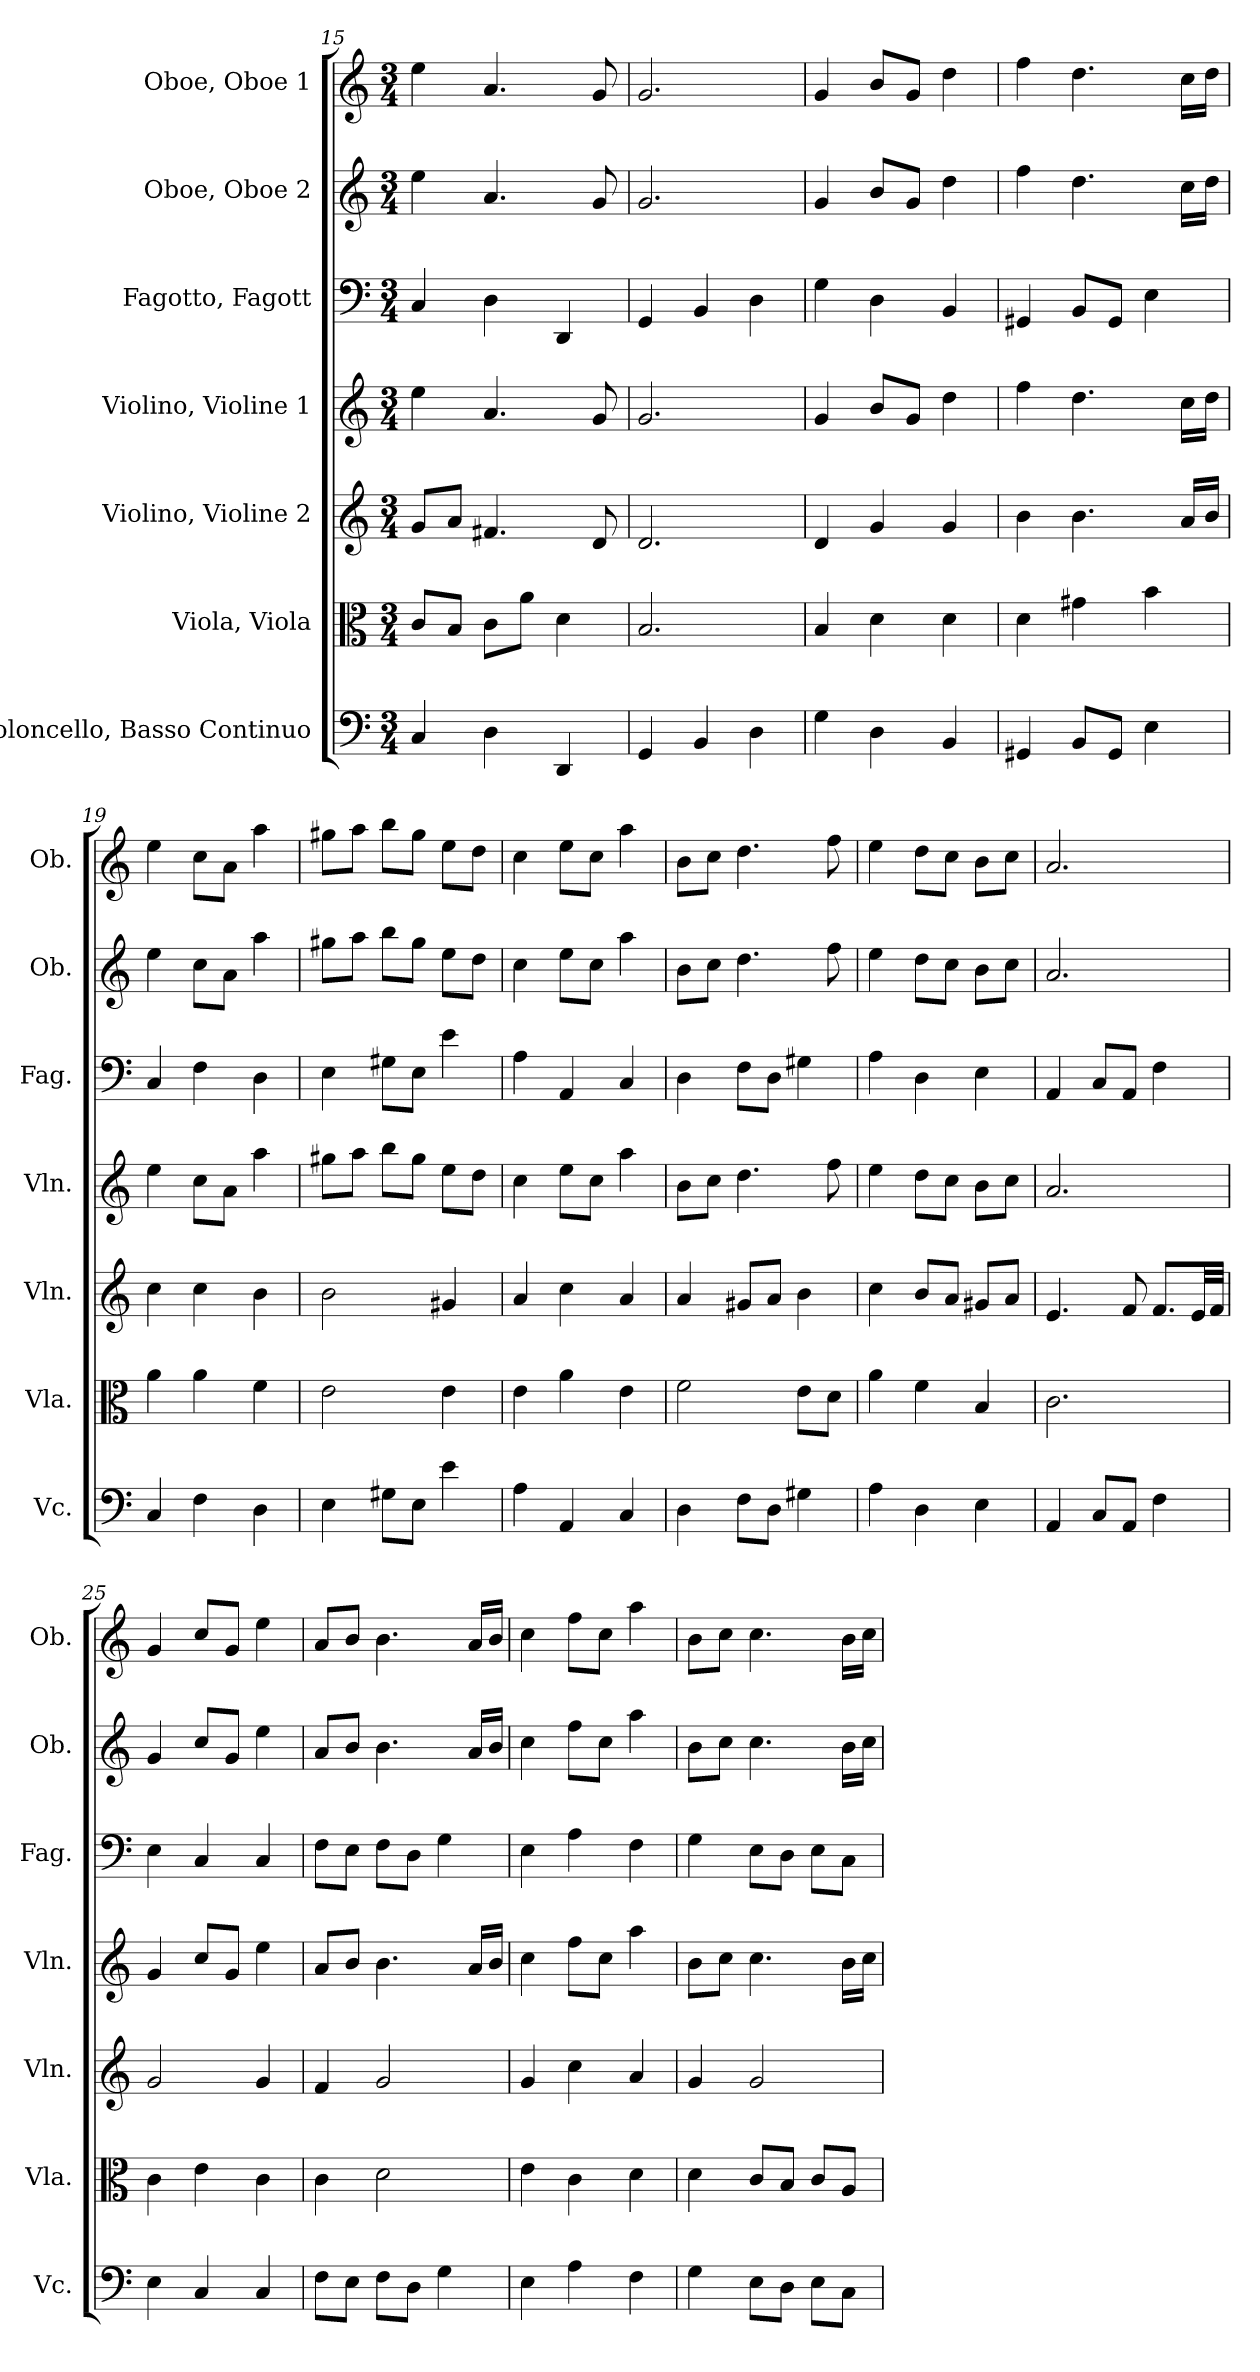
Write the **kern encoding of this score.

**kern	**kern	**kern	**kern	**kern	**kern	**kern
*part7	*part6	*part5	*part4	*part3	*part2	*part1
*staff7	*staff6	*staff5	*staff4	*staff3	*staff2	*staff1
*I"Violoncello, Basso Continuo	*I"Viola, Viola	*I"Violino, Violine 2	*I"Violino, Violine 1	*I"Fagotto, Fagott	*I"Oboe, Oboe 2	*I"Oboe, Oboe 1
*I'Vc.	*I'Vla.	*I'Vln.	*I'Vln.	*I'Fag.	*I'Ob.	*I'Ob.
*clefF4	*clefC3	*clefG2	*clefG2	*clefF4	*clefG2	*clefG2
*k[]	*k[]	*k[]	*k[]	*k[]	*k[]	*k[]
*M3/4	*M3/4	*M3/4	*M3/4	*M3/4	*M3/4	*M3/4
=15	=15	=15	=15	=15	=15	=15
4C/	8c/L	8g/L	4ee\	4C/	4ee\	4ee\
.	8B/J	8a/J	.	.	.	.
4D\	8c\L	4.f#X/	4.a/	4D\	4.a/	4.a/
.	8a\J	.	.	.	.	.
4DD/	4d\	.	.	4DD/	.	.
.	.	8d/	8g/	.	8g/	8g/
=16	=16	=16	=16	=16	=16	=16
4GG/	2.B/	2.d/	2.g/	4GG/	2.g/	2.g/
4BB/	.	.	.	4BB/	.	.
4D\	.	.	.	4D\	.	.
!!LO:PB:g=z
=17	=17	=17	=17	=17	=17	=17
4G\	4B/	4d/	4g/	4G\	4g/	4g/
4D\	4d\	4g/	8b/L	4D\	8b/L	8b/L
.	.	.	8g/J	.	8g/J	8g/J
4BB/	4d\	4g/	4dd\	4BB/	4dd\	4dd\
=18	=18	=18	=18	=18	=18	=18
4GG#X/	4d\	4b\	4ff\	4GG#X/	4ff\	4ff\
8BB/L	4g#X\	4.b\	4.dd\	8BB/L	4.dd\	4.dd\
8GG#/J	.	.	.	8GG#/J	.	.
4E\	4b\	.	.	4E\	.	.
.	.	16a/LL	16cc\LL	.	16cc\LL	16cc\LL
.	.	16b/JJ	16dd\JJ	.	16dd\JJ	16dd\JJ
=19	=19	=19	=19	=19	=19	=19
4C/	4a\	4cc\	4ee\	4C/	4ee\	4ee\
4F\	4a\	4cc\	8cc\L	4F\	8cc\L	8cc\L
.	.	.	8a\J	.	8a\J	8a\J
4D\	4f\	4b\	4aa\	4D\	4aa\	4aa\
=20	=20	=20	=20	=20	=20	=20
4E\	2e\	2b\	8gg#X\L	4E\	8gg#X\L	8gg#X\L
.	.	.	8aa\J	.	8aa\J	8aa\J
8G#X\L	.	.	8bb\L	8G#X\L	8bb\L	8bb\L
8E\J	.	.	8gg#\J	8E\J	8gg#\J	8gg#\J
4e\	4e\	4g#X/	8ee\L	4e\	8ee\L	8ee\L
.	.	.	8dd\J	.	8dd\J	8dd\J
=21	=21	=21	=21	=21	=21	=21
4A\	4e\	4a/	4cc\	4A\	4cc\	4cc\
4AA/	4a\	4cc\	8ee\L	4AA/	8ee\L	8ee\L
.	.	.	8cc\J	.	8cc\J	8cc\J
4C/	4e\	4a/	4aa\	4C/	4aa\	4aa\
=22	=22	=22	=22	=22	=22	=22
4D\	2f\	4a/	8b\L	4D\	8b\L	8b\L
.	.	.	8cc\J	.	8cc\J	8cc\J
8F\L	.	8g#X/L	4.dd\	8F\L	4.dd\	4.dd\
8D\J	.	8a/J	.	8D\J	.	.
4G#X\	8e\L	4b\	.	4G#X\	.	.
.	8d\J	.	8ff\	.	8ff\	8ff\
=23	=23	=23	=23	=23	=23	=23
4A\	4a\	4cc\	4ee\	4A\	4ee\	4ee\
4D\	4f\	8b/L	8dd\L	4D\	8dd\L	8dd\L
.	.	8a/J	8cc\J	.	8cc\J	8cc\J
4E\	4B/	8g#X/L	8b\L	4E\	8b\L	8b\L
.	.	8a/J	8cc\J	.	8cc\J	8cc\J
=24	=24	=24	=24	=24	=24	=24
4AA/	2.c\	4.e/	2.a/	4AA/	2.a/	2.a/
8C/L	.	.	.	8C/L	.	.
8AA/J	.	8f/	.	8AA/J	.	.
4F\	.	8.f/L	.	4F\	.	.
.	.	32e/LL	.	.	.	.
.	.	32f/JJJ	.	.	.	.
=25	=25	=25	=25	=25	=25	=25
4E\	4c\	2g/	4g/	4E\	4g/	4g/
4C/	4e\	.	8cc/L	4C/	8cc/L	8cc/L
.	.	.	8g/J	.	8g/J	8g/J
4C/	4c\	4g/	4ee\	4C/	4ee\	4ee\
!!LO:LB:g=z
=26	=26	=26	=26	=26	=26	=26
8F\L	4c\	4f/	8a/L	8F\L	8a/L	8a/L
8E\J	.	.	8b/J	8E\J	8b/J	8b/J
8F\L	2d\	2g/	4.b\	8F\L	4.b\	4.b\
8D\J	.	.	.	8D\J	.	.
4G\	.	.	.	4G\	.	.
.	.	.	16a/LL	.	16a/LL	16a/LL
.	.	.	16b/JJ	.	16b/JJ	16b/JJ
=27	=27	=27	=27	=27	=27	=27
4E\	4e\	4g/	4cc\	4E\	4cc\	4cc\
4A\	4c\	4cc\	8ff\L	4A\	8ff\L	8ff\L
.	.	.	8cc\J	.	8cc\J	8cc\J
4F\	4d\	4a/	4aa\	4F\	4aa\	4aa\
=28	=28	=28	=28	=28	=28	=28
4G\	4d\	4g/	8b\L	4G\	8b\L	8b\L
.	.	.	8cc\J	.	8cc\J	8cc\J
8E\L	8c/L	2g/	4.cc\	8E\L	4.cc\	4.cc\
8D\J	8B/J	.	.	8D\J	.	.
8E\L	8c/L	.	.	8E\L	.	.
8C\J	8A/J	.	16b\LL	8C\J	16b\LL	16b\LL
.	.	.	16cc\JJ	.	16cc\JJ	16cc\JJ
=	=	=	=	=	=	=
*-	*-	*-	*-	*-	*-	*-
